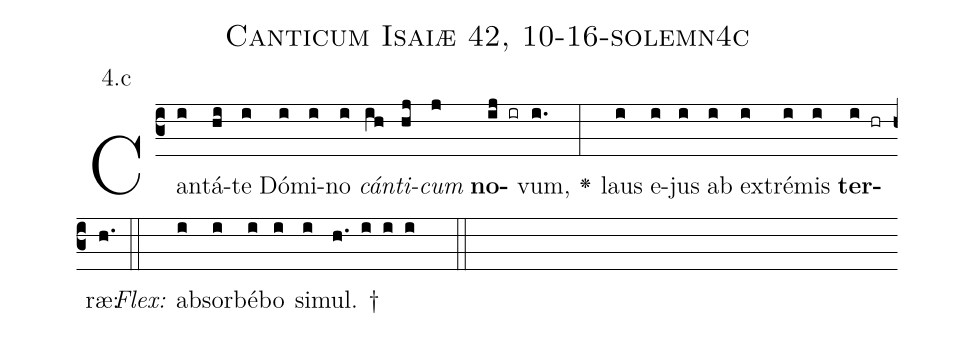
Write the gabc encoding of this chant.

name: Canticum Isaiæ 42, 10-16-solemn4c;
annotation: 4.c;
%%
(c3)Can(i)tá(hi)te(i) Dó(i)mi(i)no(i) <i>cán</i>(ih)<i>ti</i>(hj)<i>cum</i>(j) <b>no</b>(ij ir)vum,(i.) <v>\greheightstar</v>(:) laus(i) e(i)jus(i) ab(i) ex(i)tré(i)mis(i) <b>ter</b>(i hr)ræ:(h.) (::)
<i>Flex:</i>()  ab(i)sor(i)bé(i)bo(i) si(i)mul. †(h. i i i  ::)

%E(i) u(i) o(i) u(i) a(i) e.(h.) (::)
